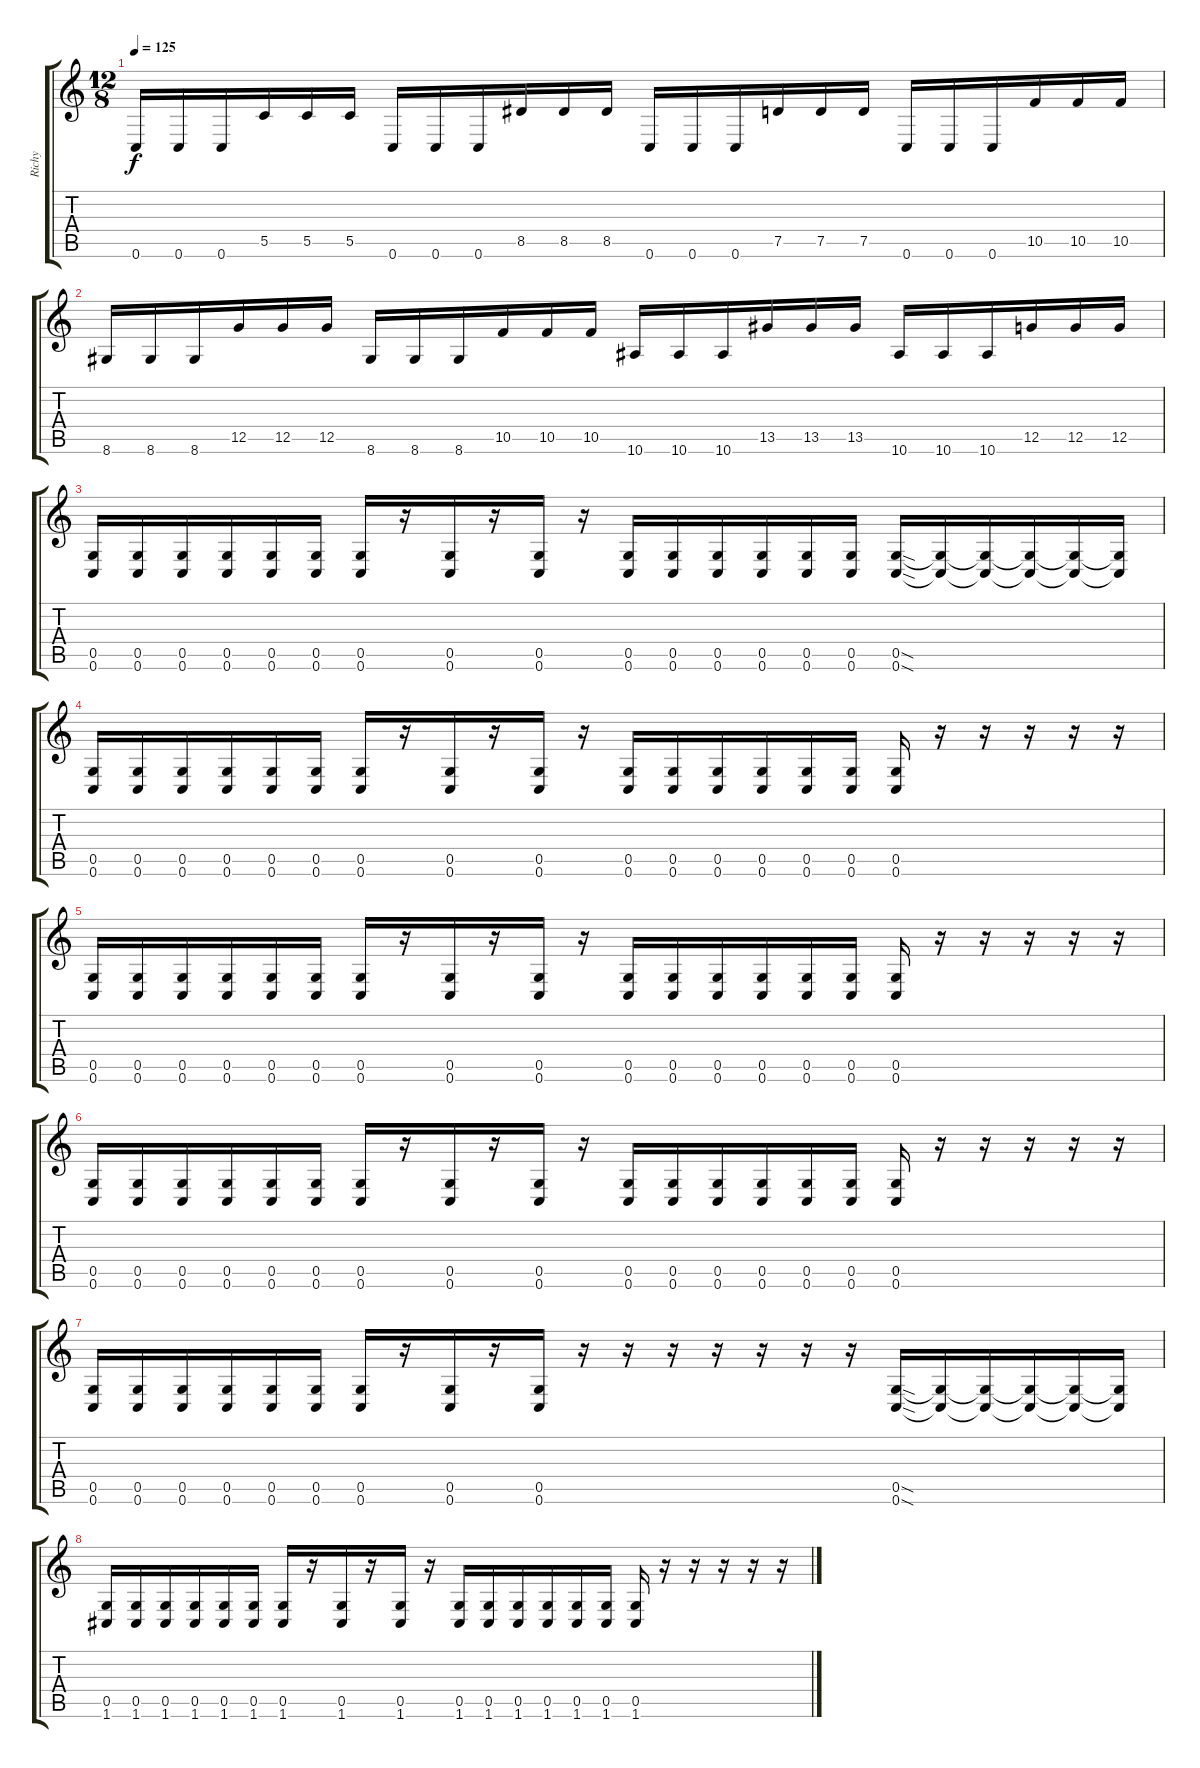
\track ("Richy" "Richy") {instrument distortionguitar}
\staff {score tabs}
\tuning (D4 A3 F3 C3 G2 C2) {hide}
\ts (12 8)
\tempo 125
\clef g2
\ks c
0.6.16{dy f} 0.6.16 0.6.16 5.5.16 5.5.16 5.5.16 0.6.16 0.6.16 0.6.16 8.5.16 8.5.16 8.5.16 0.6.16 0.6.16 0.6.16 7.5.16 7.5.16 7.5.16 0.6.16 0.6.16 0.6.16 10.5.16 10.5.16 10.5.16 |
8.6.16 8.6.16 8.6.16 12.5.16 12.5.16 12.5.16 8.6.16 8.6.16 8.6.16 10.5.16 10.5.16 10.5.16 10.6.16 10.6.16 10.6.16 13.5.16 13.5.16 13.5.16 10.6.16 10.6.16 10.6.16 12.5.16 12.5.16 12.5.16 |
(0.5 0.6).16 (0.5 0.6).16 (0.5 0.6).16 (0.5 0.6).16 (0.5 0.6).16 (0.5 0.6).16 (0.5 0.6).16 r.16 (0.5 0.6).16 r.16 (0.5 0.6).16 r.16 (0.5 0.6).16 (0.5 0.6).16 (0.5 0.6).16 (0.5 0.6).16 (0.5 0.6).16 (0.5 0.6).16 (0.5{sod} 0.6{sod}).16 (0.5{t} 0.6{t}).16 (0.5{t} 0.6{t}).16 (0.5{t} 0.6{t}).16 (0.5{t} 0.6{t}).16 (0.5{t} 0.6{t}).16 |
(0.5 0.6).16 (0.5 0.6).16 (0.5 0.6).16 (0.5 0.6).16 (0.5 0.6).16 (0.5 0.6).16 (0.5 0.6).16 r.16 (0.5 0.6).16 r.16 (0.5 0.6).16 r.16 (0.5 0.6).16 (0.5 0.6).16 (0.5 0.6).16 (0.5 0.6).16 (0.5 0.6).16 (0.5 0.6).16 (0.5 0.6).16 r.16 r.16 r.16 r.16 r.16 |
(0.5 0.6).16 (0.5 0.6).16 (0.5 0.6).16 (0.5 0.6).16 (0.5 0.6).16 (0.5 0.6).16 (0.5 0.6).16 r.16 (0.5 0.6).16 r.16 (0.5 0.6).16 r.16 (0.5 0.6).16 (0.5 0.6).16 (0.5 0.6).16 (0.5 0.6).16 (0.5 0.6).16 (0.5 0.6).16 (0.5 0.6).16 r.16 r.16 r.16 r.16 r.16 |
(0.5 0.6).16 (0.5 0.6).16 (0.5 0.6).16 (0.5 0.6).16 (0.5 0.6).16 (0.5 0.6).16 (0.5 0.6).16 r.16 (0.5 0.6).16 r.16 (0.5 0.6).16 r.16 (0.5 0.6).16 (0.5 0.6).16 (0.5 0.6).16 (0.5 0.6).16 (0.5 0.6).16 (0.5 0.6).16 (0.5 0.6).16 r.16 r.16 r.16 r.16 r.16 |
(0.5 0.6).16 (0.5 0.6).16 (0.5 0.6).16 (0.5 0.6).16 (0.5 0.6).16 (0.5 0.6).16 (0.5 0.6).16 r.16 (0.5 0.6).16 r.16 (0.5 0.6).16 r.16 r.16 r.16 r.16 r.16 r.16 r.16 (0.5{sod} 0.6{sod}).16 (0.5{t} 0.6{t}).16 (0.5{t} 0.6{t}).16 (0.5{t} 0.6{t}).16 (0.5{t} 0.6{t}).16 (0.5{t} 0.6{t}).16 |
(0.5 1.6).16 (0.5 1.6).16 (0.5 1.6).16 (0.5 1.6).16 (0.5 1.6).16 (0.5 1.6).16 (0.5 1.6).16 r.16 (0.5 1.6).16 r.16 (0.5 1.6).16 r.16 (0.5 1.6).16 (0.5 1.6).16 (0.5 1.6).16 (0.5 1.6).16 (0.5 1.6).16 (0.5 1.6).16 (0.5 1.6).16 r.16 r.16 r.16 r.16 r.16
